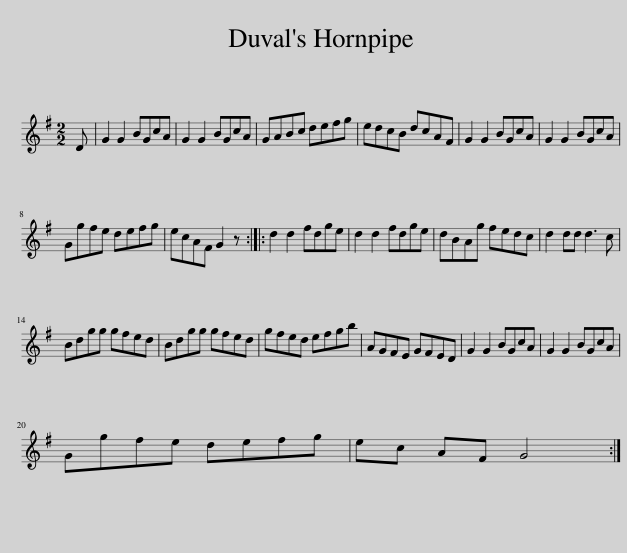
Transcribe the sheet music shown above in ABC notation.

X:1
L:1/8
M:2/2
I:linebreak $
K:G
V:1 treble
V:1
 D | G2 G2 BGcA | G2 G2 BGcA | GABc defg | edcB dcAF | %5
 G2 G2 BGcA | G2 G2 BGcA |$ Ggfe defg | ecAF G2 z :: d2 d2 fdge | %10
 d2 d2 fdge | dBAg fedc | d2 dd d3 c |$ Bdgg gfed | Bdgg gfed | %15
 gfed efgb | AGFE GFED | G2 G2 BGcA | G2 G2 BGcA |$ Ggfe defg | %20
 ec AF G4 :| %21
